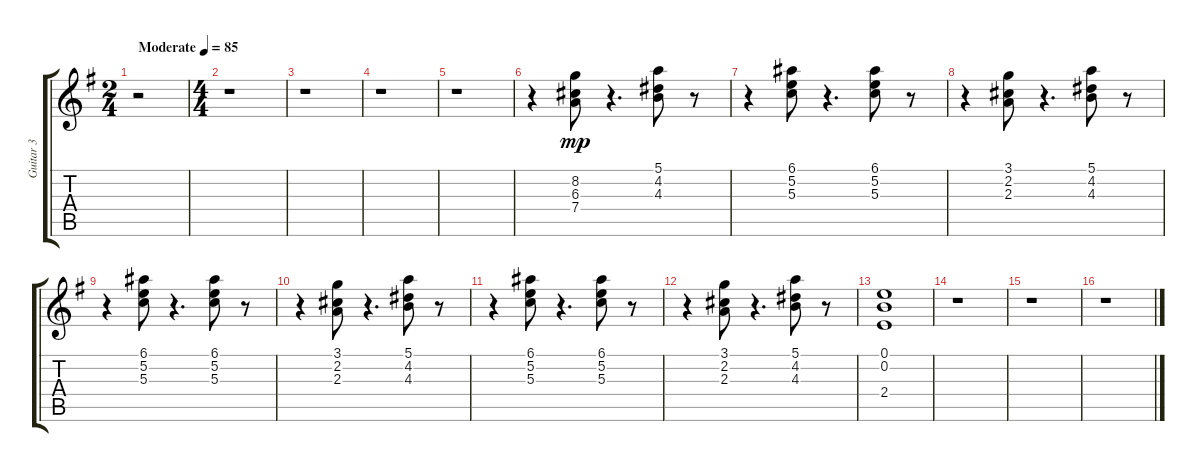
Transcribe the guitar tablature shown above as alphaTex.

\track ("Guitar 3" "Guitar 3") {instrument overdrivenguitar}
\staff {score tabs}
\tuning (E4 B3 G3 D3 A2 E2) {hide}
\ts (2 4)
\tempo (85 "Moderate")
\clef g2
\ks eminor
r.2{dy mp instrument overdrivenguitar} |
\ts (4 4)
r.1 |
r.1 |
r.1 |
r.1 |
r.4 (8.2 6.3 7.4).8 r.4{d} (5.1 4.2 4.3).8 r.8 |
r.4 (6.1 5.2 5.3).8 r.4{d} (6.1 5.2 5.3).8 r.8 |
r.4 (3.1 2.2 2.3).8 r.4{d} (5.1 4.2 4.3).8 r.8 |
r.4 (6.1 5.2 5.3).8 r.4{d} (6.1 5.2 5.3).8 r.8 |
r.4 (3.1 2.2 2.3).8 r.4{d} (5.1 4.2 4.3).8 r.8 |
r.4 (6.1 5.2 5.3).8 r.4{d} (6.1 5.2 5.3).8 r.8 |
r.4 (3.1 2.2 2.3).8 r.4{d} (5.1 4.2 4.3).8 r.8 |
(0.1 0.2 2.4).1 |
r.1 |
r.1 |
r.1
